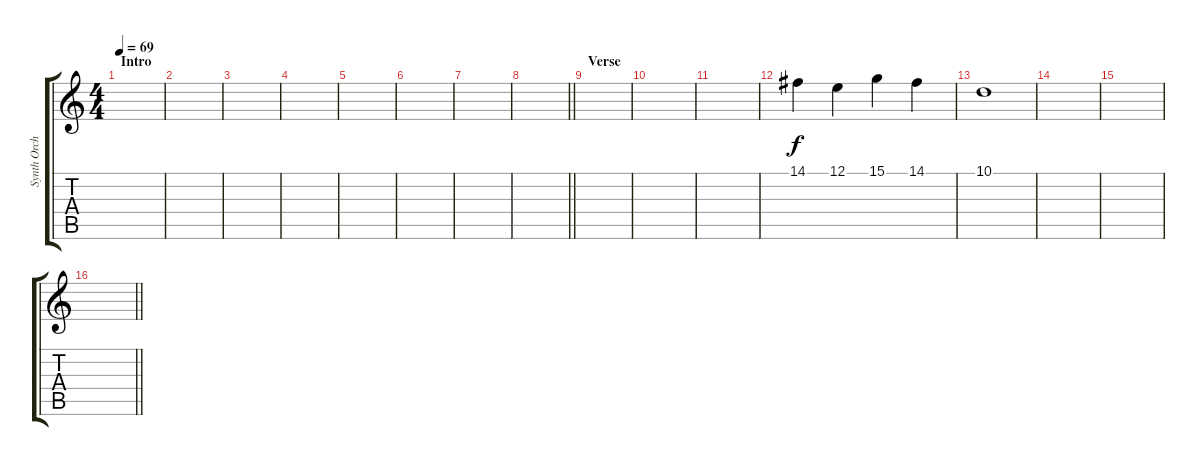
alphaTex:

\track ("Synth Orchestra" "Synth Orch") {instrument stringensemble1}
\staff {score tabs}
\tuning (E4 B3 G3 D3 A2 E2) {hide}
\ts (4 4)
\section ("" "Intro")
\tempo 69
\clef g2
\ks c
|
|
|
|
|
|
|
\barLineRight lightlight
|
\section ("" "Verse")
|
|
|
14.1.4 12.1.4 15.1.4 14.1.4 |
10.1.1{volume 0} |
|
|
\barLineRight lightlight
